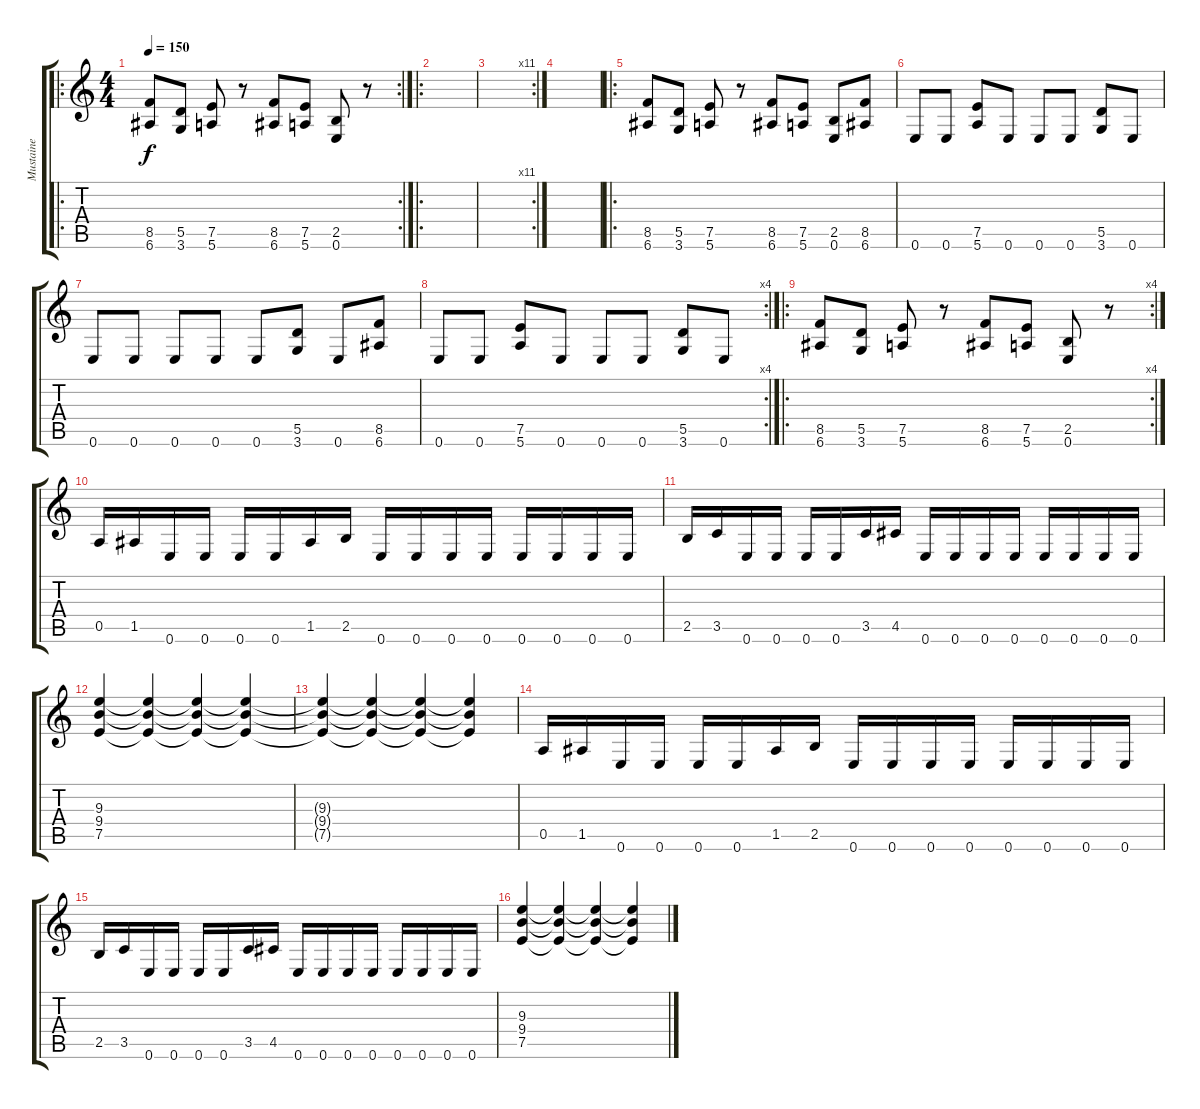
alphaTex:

\track ("Mustaine" "Mustaine") {instrument overdrivenguitar}
\staff {score tabs}
\tuning (E4 B3 G3 D3 A2 E2) {hide}
\ro
\rc 2
\ts (4 4)
\tempo 150
\clef g2
\ks c
(8.5 6.6).8{dy f instrument overdrivenguitar} (5.5 3.6).8 (7.5 5.6).8 r.8 (8.5 6.6).8 (7.5 5.6).8 (2.5 0.6).8 r.8 |
\ro
|
\rc 11
|
|
\ro
(8.5 6.6).8 (5.5 3.6).8 (7.5 5.6).8 r.8 (8.5 6.6).8 (7.5 5.6).8 (2.5 0.6).8 (8.5 6.6).8 |
0.6.8 0.6.8 (7.5 5.6).8 0.6.8 0.6.8 0.6.8 (5.5 3.6).8 0.6.8 |
0.6.8 0.6.8 0.6.8 0.6.8 0.6.8 (5.5 3.6).8 0.6.8 (8.5 6.6).8 |
\rc 4
0.6.8 0.6.8 (7.5 5.6).8 0.6.8 0.6.8 0.6.8 (5.5 3.6).8 0.6.8 |
\ro
\rc 4
(8.5 6.6).8 (5.5 3.6).8 (7.5 5.6).8 r.8 (8.5 6.6).8 (7.5 5.6).8 (2.5 0.6).8 r.8 |
0.5.16 1.5.16 0.6.16 0.6.16 0.6.16 0.6.16 1.5.16 2.5.16 0.6.16 0.6.16 0.6.16 0.6.16 0.6.16 0.6.16 0.6.16 0.6.16 |
2.5.16 3.5.16 0.6.16 0.6.16 0.6.16 0.6.16 3.5.16 4.5.16 0.6.16 0.6.16 0.6.16 0.6.16 0.6.16 0.6.16 0.6.16 0.6.16 |
(9.3 9.4 7.5).4 (9.3{t} 9.4{t} 7.5{t}).4 (9.3{t} 9.4{t} 7.5{t}).4 (9.3{t} 9.4{t} 7.5{t}).4 |
(9.3{t} 9.4{t} 7.5{t}).4 (9.3{t} 9.4{t} 7.5{t}).4 (9.3{t} 9.4{t} 7.5{t}).4 (9.3{t} 9.4{t} 7.5{t}).4 |
0.5.16 1.5.16 0.6.16 0.6.16 0.6.16 0.6.16 1.5.16 2.5.16 0.6.16 0.6.16 0.6.16 0.6.16 0.6.16 0.6.16 0.6.16 0.6.16 |
2.5.16 3.5.16 0.6.16 0.6.16 0.6.16 0.6.16 3.5.16 4.5.16 0.6.16 0.6.16 0.6.16 0.6.16 0.6.16 0.6.16 0.6.16 0.6.16 |
(9.3 9.4 7.5).4 (9.3{t} 9.4{t} 7.5{t}).4 (9.3{t} 9.4{t} 7.5{t}).4 (9.3{t} 9.4{t} 7.5{t}).4
